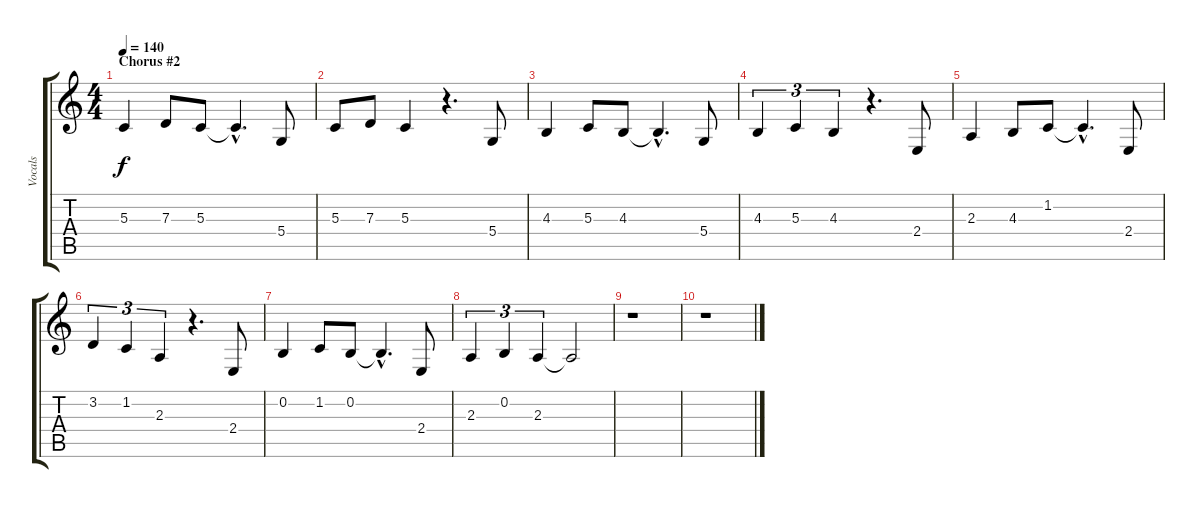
\track ("Vocals" "Vocals") {instrument pad1newage}
\staff {score tabs}
\tuning (E4 B3 G3 D3 A2 E2) {hide}
\ts (4 4)
\section ("" "Chorus #2")
\tempo 140
\clef g2
\ks c
5.3.4{dy f} 7.3.8 5.3.8 5.3{hac t}.4{d} 5.4.8 |
5.3.8 7.3.8 5.3.4 r.4{d} 5.4.8 |
4.3.4 5.3.8 4.3.8 4.3{hac t}.4{d} 5.4.8 |
4.3.4{tu (3 2)} 5.3.4{tu (3 2)} 4.3.4{tu (3 2)} r.4{d} 2.4.8 |
2.3.4 4.3.8 1.2.8 1.2{hac t}.4{d} 2.4.8 |
3.2.4{tu (3 2)} 1.2.4{tu (3 2)} 2.3.4{tu (3 2)} r.4{d} 2.4.8 |
0.2.4 1.2.8 0.2.8 0.2{hac t}.4{d} 2.4.8 |
2.3.4{tu (3 2)} 0.2.4{tu (3 2)} 2.3.4{tu (3 2)} 2.3{t}.2 |
r.1 |
r.1
